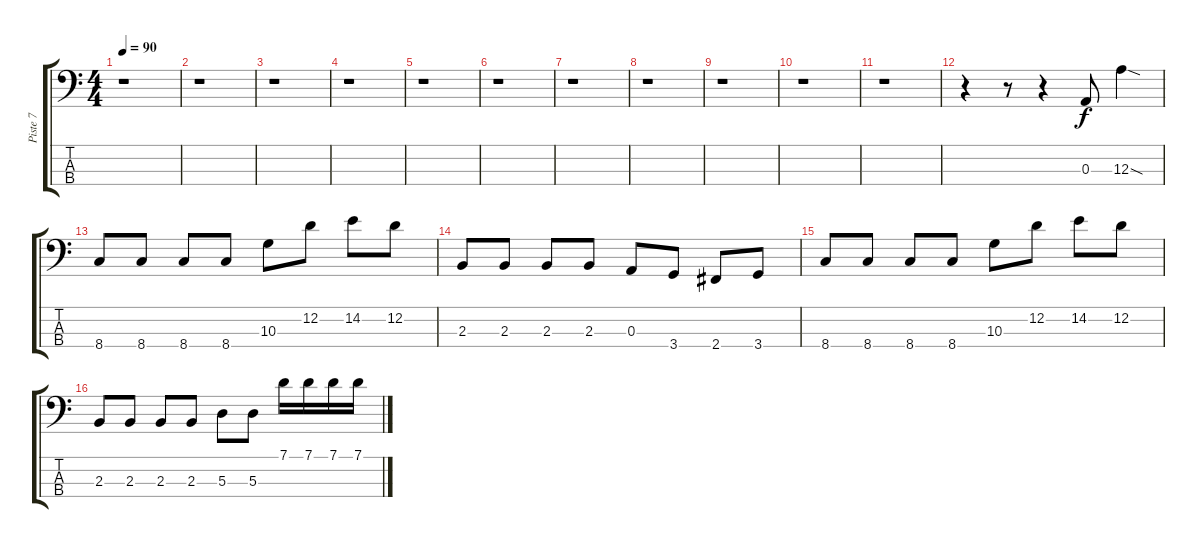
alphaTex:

\track ("Piste 7" "Piste 7") {instrument electricbassfinger}
\staff {score tabs}
\tuning (G2 D2 A1 E1) {hide}
\ts (4 4)
\tempo 90
\clef f4
\ks c
r.1{dy f instrument electricbassfinger} |
r.1 |
r.1 |
r.1 |
r.1 |
r.1 |
r.1 |
r.1 |
r.1 |
r.1 |
r.1 |
r.4 r.8 r.4 0.3.8 12.3{sod}.4 |
8.4.8 8.4.8 8.4.8 8.4.8 10.3.8 12.2.8 14.2.8 12.2.8 |
2.3.8 2.3.8 2.3.8 2.3.8 0.3.8 3.4.8 2.4.8 3.4.8 |
8.4.8 8.4.8 8.4.8 8.4.8 10.3.8 12.2.8 14.2.8 12.2.8 |
2.3.8 2.3.8 2.3.8 2.3.8 5.3.8 5.3.8 7.1.16 7.1.16 7.1.16 7.1.16
